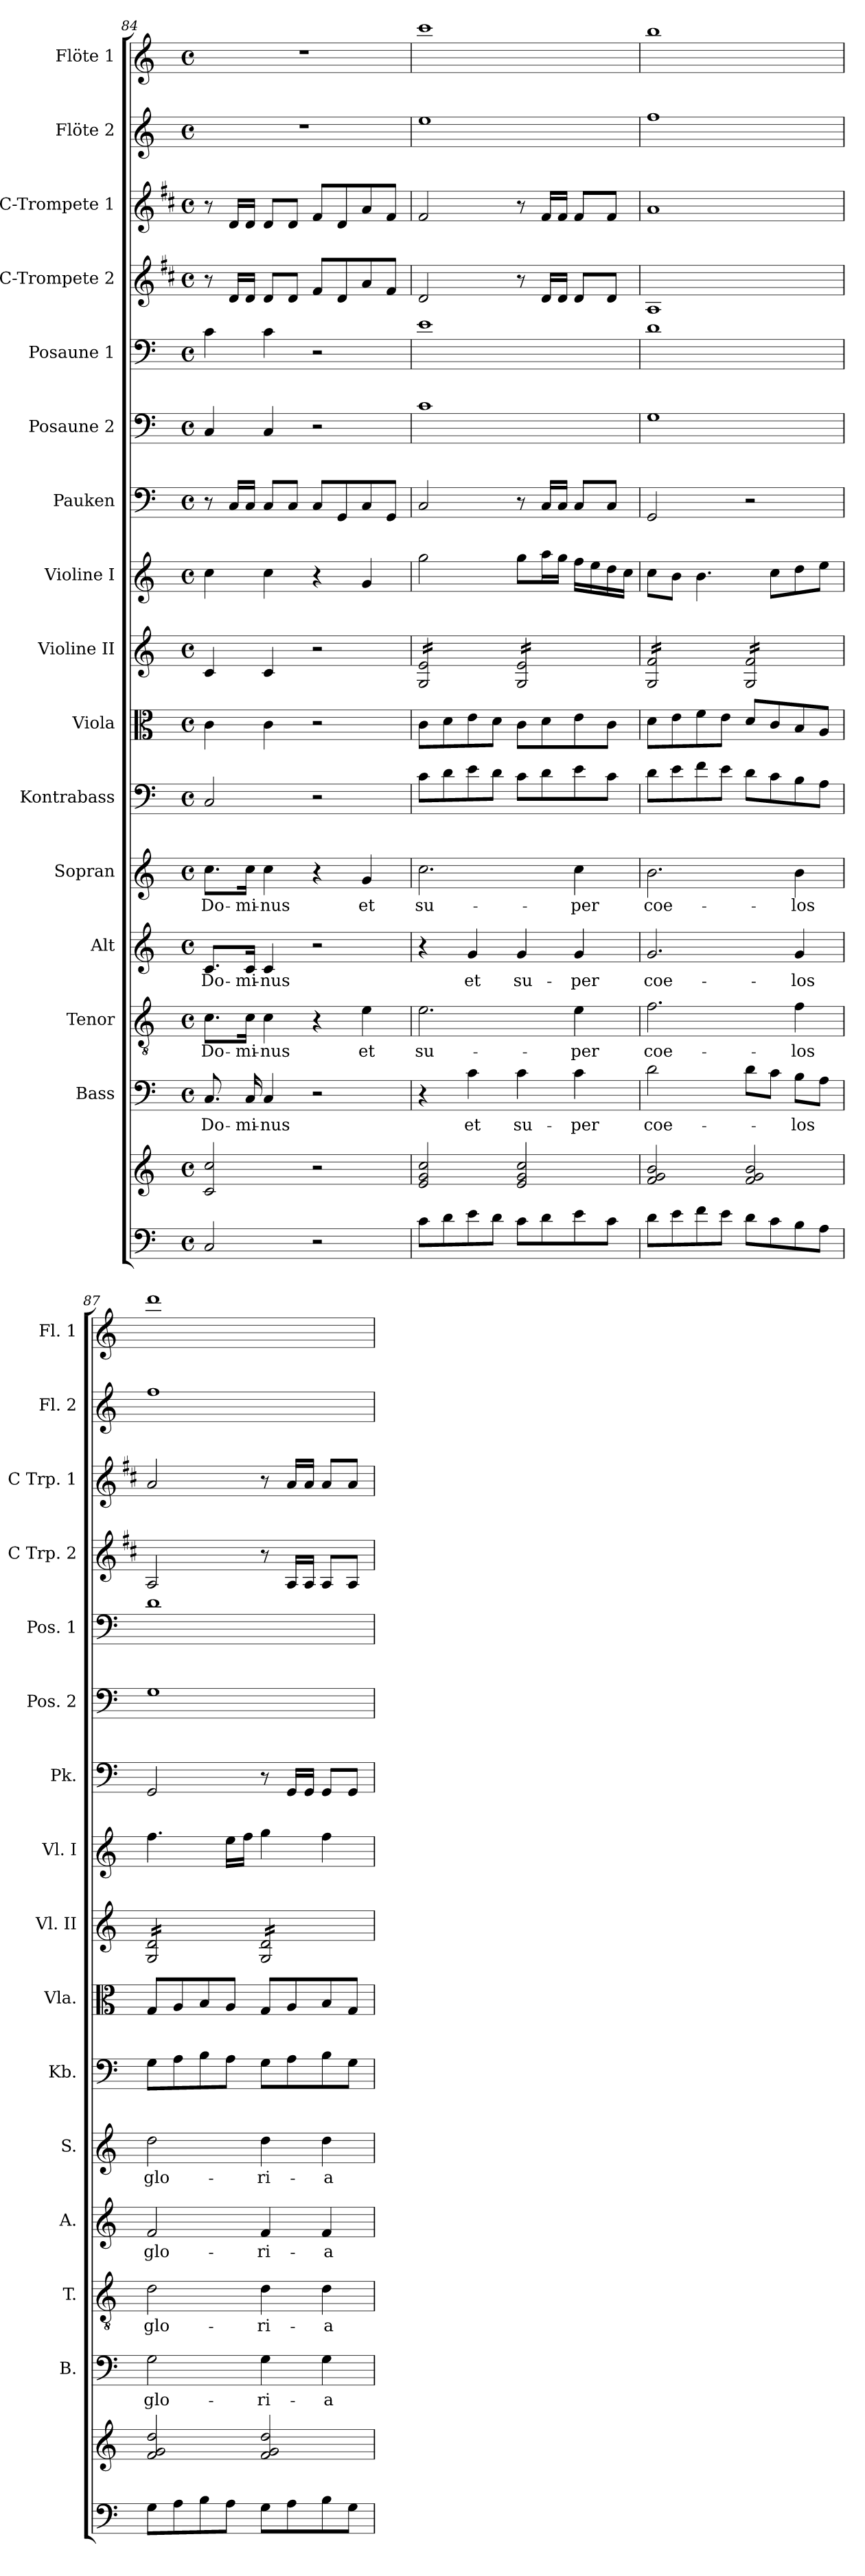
**kern	**kern	**kern	**text	**kern	**text	**kern	**text	**kern	**text	**kern	**kern	**kern	**kern	**kern	**kern	**kern	**kern	**kern	**kern	**kern
*part16	*part16	*part15	*part15	*part14	*part14	*part13	*part13	*part12	*part12	*part11	*part10	*part9	*part8	*part7	*part6	*part5	*part4	*part3	*part2	*part1
*staff17	*staff16	*staff15	*staff15	*staff14	*staff14	*staff13	*staff13	*staff12	*staff12	*staff11	*staff10	*staff9	*staff8	*staff7	*staff6	*staff5	*staff4	*staff3	*staff2	*staff1
*	*	*I"Bass	*	*I"Tenor	*	*I"Alt	*	*I"Sopran	*	*I"Kontrabass	*I"Viola	*I"Violine II	*I"Violine I	*I"Pauken	*I"Posaune 2	*I"Posaune 1	*I"C-Trompete 2	*I"C-Trompete 1	*I"Flöte 2	*I"Flöte 1
*	*	*I'B.	*	*I'T.	*	*I'A.	*	*I'S.	*	*I'Kb.	*I'Vla.	*I'Vl. II	*I'Vl. I	*I'Pk.	*I'Pos. 2	*I'Pos. 1	*I'C Trp. 2	*I'C Trp. 1	*I'Fl. 2	*I'Fl. 1
*clefF4	*clefG2	*clefF4	*	*clefGv2	*	*clefG2	*	*clefG2	*	*clefF4	*clefC3	*clefG2	*clefG2	*clefF4	*clefF4	*clefF4	*clefG2	*clefG2	*clefG2	*clefG2
*	*	*	*	*	*	*	*	*	*	*ITrd7c12	*	*	*	*	*	*	*ITrd1c2	*ITrd1c2	*	*
*k[]	*k[]	*k[]	*	*k[]	*	*k[]	*	*k[]	*	*k[]	*k[]	*k[]	*k[]	*k[]	*k[]	*k[]	*k[]	*k[]	*k[]	*k[]
*C:	*C:	*C:	*	*C:	*	*C:	*	*C:	*	*C:	*C:	*C:	*C:	*C:	*C:	*C:	*C:	*C:	*C:	*C:
*M4/4	*M4/4	*M4/4	*	*M4/4	*	*M4/4	*	*M4/4	*	*M4/4	*M4/4	*M4/4	*M4/4	*M4/4	*M4/4	*M4/4	*M4/4	*M4/4	*M4/4	*M4/4
*met(c)	*met(c)	*met(c)	*	*met(c)	*	*met(c)	*	*met(c)	*	*met(c)	*met(c)	*met(c)	*met(c)	*met(c)	*met(c)	*met(c)	*met(c)	*met(c)	*met(c)	*met(c)
=84	=84	=84	=84	=84	=84	=84	=84	=84	=84	=84	=84	=84	=84	=84	=84	=84	=84	=84	=84	=84
!	!	!	!LO:LY:b	!	!LO:LY:b	!	!LO:LY:b	!	!LO:LY:b	!	!	!	!	!	!	!	!	!	!	!
2C/	2c/ 2cc/	8.C/	Do-	8.c\L	Do-	8.c/L	Do-	8.cc\L	Do-	2CC/	4c\	4c/	4cc\	8r	4C/	4c\	8r	8r	1r	1r
.	.	.	.	.	.	.	.	.	.	.	.	.	.	16C/LL	.	.	16c/LL	16c/LL	.	.
!	!	!	!LO:LY:b	!	!LO:LY:b	!	!LO:LY:b	!	!LO:LY:b	!	!	!	!	!	!	!	!	!	!	!
.	.	16C/	-mi-	16c\Jk	-mi-	16c/Jk	-mi-	16cc\Jk	-mi-	.	.	.	.	16C/JJ	.	.	16c/JJ	16c/JJ	.	.
!	!	!	!LO:LY:b	!	!LO:LY:b	!	!LO:LY:b	!	!LO:LY:b	!	!	!	!	!	!	!	!	!	!	!
.	.	4C/	-nus	4c\	-nus	4c/	-nus	4cc\	-nus	.	4c\	4c/	4cc\	8C/L	4C/	4c\	8c/L	8c/L	.	.
.	.	.	.	.	.	.	.	.	.	.	.	.	.	8C/J	.	.	8c/J	8c/J	.	.
2r	2r	2r	.	4r	.	2r	.	4r	.	2r	2r	2r	4r	8C/L	2r	2r	8e/L	8e/L	.	.
.	.	.	.	.	.	.	.	.	.	.	.	.	.	8GG/	.	.	8c/	8c/	.	.
!	!	!	!	!	!LO:LY:b	!	!	!	!LO:LY:b	!	!	!	!	!	!	!	!	!	!	!
.	.	.	.	4e\	et	.	.	4g/	et	.	.	.	4g/	8C/	.	.	8g/	8g/	.	.
.	.	.	.	.	.	.	.	.	.	.	.	.	.	8GG/J	.	.	8e/J	8e/J	.	.
=85	=85	=85	=85	=85	=85	=85	=85	=85	=85	=85	=85	=85	=85	=85	=85	=85	=85	=85	=85	=85
!	!	!	!	!	!LO:LY:b	!	!	!	!LO:LY:b	!	!	!	!	!	!	!	!	!	!	!
*	*	*	*	*	*	*	*	*	*	*	*	*tremolo	*	*	*	*	*	*	*	*
8c\L	2e/ 2g/ 2cc/	4r	.	2.e\	su-	4r	.	2.cc\	su-	8C\L	8c\L	16G/ 16e/LL	2gg\	2C/	1c	1e	2c/	2e/	1ee	1ccc
.	.	.	.	.	.	.	.	.	.	.	.	16G/ 16e/	.	.	.	.	.	.	.	.
8d\	.	.	.	.	.	.	.	.	.	8D\	8d\	16G/ 16e/	.	.	.	.	.	.	.	.
.	.	.	.	.	.	.	.	.	.	.	.	16G/ 16e/	.	.	.	.	.	.	.	.
!	!	!	!LO:LY:b	!	!	!	!LO:LY:b	!	!	!	!	!	!	!	!	!	!	!	!	!
8e\	.	4c\	et	.	.	4g/	et	.	.	8E\	8e\	16G/ 16e/	.	.	.	.	.	.	.	.
.	.	.	.	.	.	.	.	.	.	.	.	16G/ 16e/	.	.	.	.	.	.	.	.
8d\J	.	.	.	.	.	.	.	.	.	8D\J	8d\J	16G/ 16e/	.	.	.	.	.	.	.	.
.	.	.	.	.	.	.	.	.	.	.	.	16G/ 16e/JJ	.	.	.	.	.	.	.	.
!	!	!	!LO:LY:b	!	!	!	!LO:LY:b	!	!	!	!	!	!	!	!	!	!	!	!	!
8c\L	2e/ 2g/ 2cc/	4c\	su-	.	.	4g/	su-	.	.	8C\L	8c\L	16G/ 16e/LL	8gg\L	8r	.	.	8r	8r	.	.
.	.	.	.	.	.	.	.	.	.	.	.	16G/ 16e/	.	.	.	.	.	.	.	.
8d\	.	.	.	.	.	.	.	.	.	8D\	8d\	16G/ 16e/	16aa\L	16C/LL	.	.	16c/LL	16e/LL	.	.
.	.	.	.	.	.	.	.	.	.	.	.	16G/ 16e/	16gg\JJ	16C/JJ	.	.	16c/JJ	16e/JJ	.	.
!	!	!	!LO:LY:b	!	!LO:LY:b	!	!LO:LY:b	!	!LO:LY:b	!	!	!	!	!	!	!	!	!	!	!
8e\	.	4c\	-per	4e\	-per	4g/	-per	4cc\	-per	8E\	8e\	16G/ 16e/	16ff\LL	8C/L	.	.	8c/L	8e/L	.	.
.	.	.	.	.	.	.	.	.	.	.	.	16G/ 16e/	16ee\	.	.	.	.	.	.	.
8c\J	.	.	.	.	.	.	.	.	.	8C\J	8c\J	16G/ 16e/	16dd\	8C/J	.	.	8c/J	8e/J	.	.
.	.	.	.	.	.	.	.	.	.	.	.	16G/ 16e/JJ	16cc\JJ	.	.	.	.	.	.	.
=86	=86	=86	=86	=86	=86	=86	=86	=86	=86	=86	=86	=86	=86	=86	=86	=86	=86	=86	=86	=86
!	!	!	!LO:LY:b	!	!LO:LY:b	!	!LO:LY:b	!	!LO:LY:b	!	!	!	!	!	!	!	!	!	!	!
8d\L	2f/ 2g/ 2b/	2d\	coe-	2.f\	coe-	2.g/	coe-	2.b\	coe-	8D\L	8d\L	16G/ 16f/LL	8cc\L	2GG/	1G	1d	1G	1g	1ff	1bb
.	.	.	.	.	.	.	.	.	.	.	.	16G/ 16f/	.	.	.	.	.	.	.	.
8e\	.	.	.	.	.	.	.	.	.	8E\	8e\	16G/ 16f/	8b\J	.	.	.	.	.	.	.
.	.	.	.	.	.	.	.	.	.	.	.	16G/ 16f/	.	.	.	.	.	.	.	.
8f\	.	.	.	.	.	.	.	.	.	8F\	8f\	16G/ 16f/	4.b\	.	.	.	.	.	.	.
.	.	.	.	.	.	.	.	.	.	.	.	16G/ 16f/	.	.	.	.	.	.	.	.
8e\J	.	.	.	.	.	.	.	.	.	8E\J	8e\J	16G/ 16f/	.	.	.	.	.	.	.	.
.	.	.	.	.	.	.	.	.	.	.	.	16G/ 16f/JJ	.	.	.	.	.	.	.	.
8d\L	2f/ 2g/ 2b/	8d\L	.	.	.	.	.	.	.	8D\L	8d/L	16G/ 16f/LL	.	2r	.	.	.	.	.	.
.	.	.	.	.	.	.	.	.	.	.	.	16G/ 16f/	.	.	.	.	.	.	.	.
8c\	.	8c\J	.	.	.	.	.	.	.	8C\	8c/	16G/ 16f/	8cc\L	.	.	.	.	.	.	.
.	.	.	.	.	.	.	.	.	.	.	.	16G/ 16f/	.	.	.	.	.	.	.	.
!	!	!	!LO:LY:b	!	!LO:LY:b	!	!LO:LY:b	!	!LO:LY:b	!	!	!	!	!	!	!	!	!	!	!
8B\	.	8B\L	-los	4f\	-los	4g/	-los	4b\	-los	8BB\	8B/	16G/ 16f/	8dd\	.	.	.	.	.	.	.
.	.	.	.	.	.	.	.	.	.	.	.	16G/ 16f/	.	.	.	.	.	.	.	.
8A\J	.	8A\J	.	.	.	.	.	.	.	8AA\J	8A/J	16G/ 16f/	8ee\J	.	.	.	.	.	.	.
.	.	.	.	.	.	.	.	.	.	.	.	16G/ 16f/JJ	.	.	.	.	.	.	.	.
!!LO:PB:g=z
=87	=87	=87	=87	=87	=87	=87	=87	=87	=87	=87	=87	=87	=87	=87	=87	=87	=87	=87	=87	=87
!	!	!	!LO:LY:b	!	!LO:LY:b	!	!LO:LY:b	!	!LO:LY:b	!	!	!	!	!	!	!	!	!	!	!
8G\L	2f/ 2g/ 2dd/	2G\	glo-	2d\	glo-	2f/	glo-	2dd\	glo-	8GG\L	8G/L	16G/ 16d/LL	4.ff\	2GG/	1G	1d	2G/	2g/	1ff	1ddd
.	.	.	.	.	.	.	.	.	.	.	.	16G/ 16d/	.	.	.	.	.	.	.	.
8A\	.	.	.	.	.	.	.	.	.	8AA\	8A/	16G/ 16d/	.	.	.	.	.	.	.	.
.	.	.	.	.	.	.	.	.	.	.	.	16G/ 16d/	.	.	.	.	.	.	.	.
8B\	.	.	.	.	.	.	.	.	.	8BB\	8B/	16G/ 16d/	.	.	.	.	.	.	.	.
.	.	.	.	.	.	.	.	.	.	.	.	16G/ 16d/	.	.	.	.	.	.	.	.
8A\J	.	.	.	.	.	.	.	.	.	8AA\J	8A/J	16G/ 16d/	16ee\LL	.	.	.	.	.	.	.
.	.	.	.	.	.	.	.	.	.	.	.	16G/ 16d/JJ	16ff\JJ	.	.	.	.	.	.	.
!	!	!	!LO:LY:b	!	!LO:LY:b	!	!LO:LY:b	!	!LO:LY:b	!	!	!	!	!	!	!	!	!	!	!
8G\L	2f/ 2g/ 2dd/	4G\	-ri-	4d\	-ri-	4f/	-ri-	4dd\	-ri-	8GG\L	8G/L	16G/ 16d/LL	4gg\	8r	.	.	8r	8r	.	.
.	.	.	.	.	.	.	.	.	.	.	.	16G/ 16d/	.	.	.	.	.	.	.	.
8A\	.	.	.	.	.	.	.	.	.	8AA\	8A/	16G/ 16d/	.	16GG/LL	.	.	16G/LL	16g/LL	.	.
.	.	.	.	.	.	.	.	.	.	.	.	16G/ 16d/	.	16GG/JJ	.	.	16G/JJ	16g/JJ	.	.
!	!	!	!LO:LY:b	!	!LO:LY:b	!	!LO:LY:b	!	!LO:LY:b	!	!	!	!	!	!	!	!	!	!	!
8B\	.	4G\	-a	4d\	-a	4f/	-a	4dd\	-a	8BB\	8B/	16G/ 16d/	4ff\	8GG/L	.	.	8G/L	8g/L	.	.
.	.	.	.	.	.	.	.	.	.	.	.	16G/ 16d/	.	.	.	.	.	.	.	.
8G\J	.	.	.	.	.	.	.	.	.	8GG\J	8G/J	16G/ 16d/	.	8GG/J	.	.	8G/J	8g/J	.	.
.	.	.	.	.	.	.	.	.	.	.	.	16G/ 16d/JJ	.	.	.	.	.	.	.	.
*	*	*	*	*	*	*	*	*	*	*	*	*Xtremolo	*	*	*	*	*	*	*	*
=	=	=	=	=	=	=	=	=	=	=	=	=	=	=	=	=	=	=	=	=
*-	*-	*-	*-	*-	*-	*-	*-	*-	*-	*-	*-	*-	*-	*-	*-	*-	*-	*-	*-	*-
